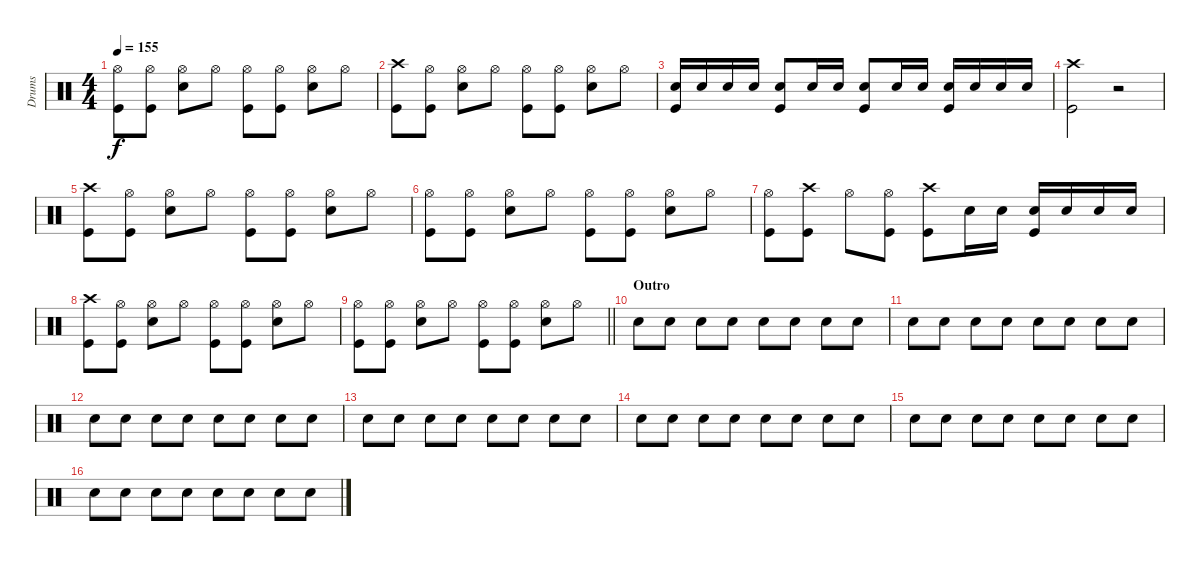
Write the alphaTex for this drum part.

\track ("Drums" "Drums") {instrument percussion}
\staff {score}
\articulation defaults
\ts (4 4)
\tempo 155
\clef neutral
\ks c
("Hi-Hat (open)" "Kick (hit)").8{dy f} ("Hi-Hat (open)" "Kick (hit)").8 ("Hi-Hat (open)" "Snare (hit) 2").8 "Hi-Hat (open)".8 ("Hi-Hat (open)" "Kick (hit)").8 ("Hi-Hat (open)" "Kick (hit)").8 ("Hi-Hat (open)" "Snare (hit) 2").8 "Hi-Hat (open)".8 |
("Crash high (hit)" "Kick (hit)").8 ("Hi-Hat (open)" "Kick (hit)").8 ("Hi-Hat (open)" "Snare (hit) 2").8 "Hi-Hat (open)".8 ("Hi-Hat (open)" "Kick (hit)").8 ("Hi-Hat (open)" "Kick (hit)").8 ("Hi-Hat (open)" "Snare (hit) 2").8 "Hi-Hat (open)".8 |
("Snare (hit) 2" "Kick (hit)").16 "Snare (hit) 2".16 "Snare (hit) 2".16 "Snare (hit) 2".16 ("Snare (hit) 2" "Kick (hit)").8 "Snare (hit) 2".16 "Snare (hit) 2".16 ("Snare (hit) 2" "Kick (hit)").8 "Snare (hit) 2".16 "Snare (hit) 2".16 ("Snare (hit) 2" "Kick (hit)").16 "Snare (hit) 2".16 "Snare (hit) 2".16 "Snare (hit) 2".16 |
("Crash high (hit)" "Kick (hit)").2 r.2 |
("Crash high (hit)" "Kick (hit)").8 ("Hi-Hat (open)" "Kick (hit)").8 ("Hi-Hat (open)" "Snare (hit) 2").8 "Hi-Hat (open)".8 ("Hi-Hat (open)" "Kick (hit)").8 ("Hi-Hat (open)" "Kick (hit)").8 ("Hi-Hat (open)" "Snare (hit) 2").8 "Hi-Hat (open)".8 |
("Hi-Hat (open)" "Kick (hit)").8 ("Hi-Hat (open)" "Kick (hit)").8 ("Hi-Hat (open)" "Snare (hit) 2").8 "Hi-Hat (open)".8 ("Hi-Hat (open)" "Kick (hit)").8 ("Hi-Hat (open)" "Kick (hit)").8 ("Hi-Hat (open)" "Snare (hit) 2").8 "Hi-Hat (open)".8 |
("Hi-Hat (open)" "Kick (hit)").8 ("Crash high (hit)" "Kick (hit)").8 "Hi-Hat (open)".8 ("Hi-Hat (open)" "Kick (hit)").8 ("Crash high (hit)" "Kick (hit)").8 "Snare (hit) 2".16 "Snare (hit) 2".16 ("Snare (hit) 2" "Kick (hit)").16 "Snare (hit) 2".16 "Snare (hit) 2".16 "Snare (hit) 2".16 |
("Crash high (hit)" "Kick (hit)").8 ("Hi-Hat (open)" "Kick (hit)").8 ("Hi-Hat (open)" "Snare (hit) 2").8 "Hi-Hat (open)".8 ("Hi-Hat (open)" "Kick (hit)").8 ("Hi-Hat (open)" "Kick (hit)").8 ("Hi-Hat (open)" "Snare (hit) 2").8 "Hi-Hat (open)".8 |
\barLineRight lightlight
("Hi-Hat (open)" "Kick (hit)").8 ("Hi-Hat (open)" "Kick (hit)").8 ("Hi-Hat (open)" "Snare (hit) 2").8 "Hi-Hat (open)".8 ("Hi-Hat (open)" "Kick (hit)").8 ("Hi-Hat (open)" "Kick (hit)").8 ("Hi-Hat (open)" "Snare (hit) 2").8 "Hi-Hat (open)".8 |
\section ("" "Outro")
"Snare (hit) 2".8 "Snare (hit) 2".8 "Snare (hit) 2".8 "Snare (hit) 2".8 "Snare (hit) 2".8 "Snare (hit) 2".8 "Snare (hit) 2".8 "Snare (hit) 2".8 |
"Snare (hit) 2".8 "Snare (hit) 2".8 "Snare (hit) 2".8 "Snare (hit) 2".8 "Snare (hit) 2".8 "Snare (hit) 2".8 "Snare (hit) 2".8 "Snare (hit) 2".8 |
"Snare (hit) 2".8 "Snare (hit) 2".8 "Snare (hit) 2".8 "Snare (hit) 2".8 "Snare (hit) 2".8 "Snare (hit) 2".8 "Snare (hit) 2".8 "Snare (hit) 2".8 |
"Snare (hit) 2".8 "Snare (hit) 2".8 "Snare (hit) 2".8 "Snare (hit) 2".8 "Snare (hit) 2".8 "Snare (hit) 2".8 "Snare (hit) 2".8 "Snare (hit) 2".8 |
"Snare (hit) 2".8 "Snare (hit) 2".8 "Snare (hit) 2".8 "Snare (hit) 2".8 "Snare (hit) 2".8 "Snare (hit) 2".8 "Snare (hit) 2".8 "Snare (hit) 2".8 |
"Snare (hit) 2".8 "Snare (hit) 2".8 "Snare (hit) 2".8 "Snare (hit) 2".8 "Snare (hit) 2".8 "Snare (hit) 2".8 "Snare (hit) 2".8 "Snare (hit) 2".8 |
"Snare (hit) 2".8 "Snare (hit) 2".8 "Snare (hit) 2".8 "Snare (hit) 2".8 "Snare (hit) 2".8 "Snare (hit) 2".8 "Snare (hit) 2".8 "Snare (hit) 2".8
